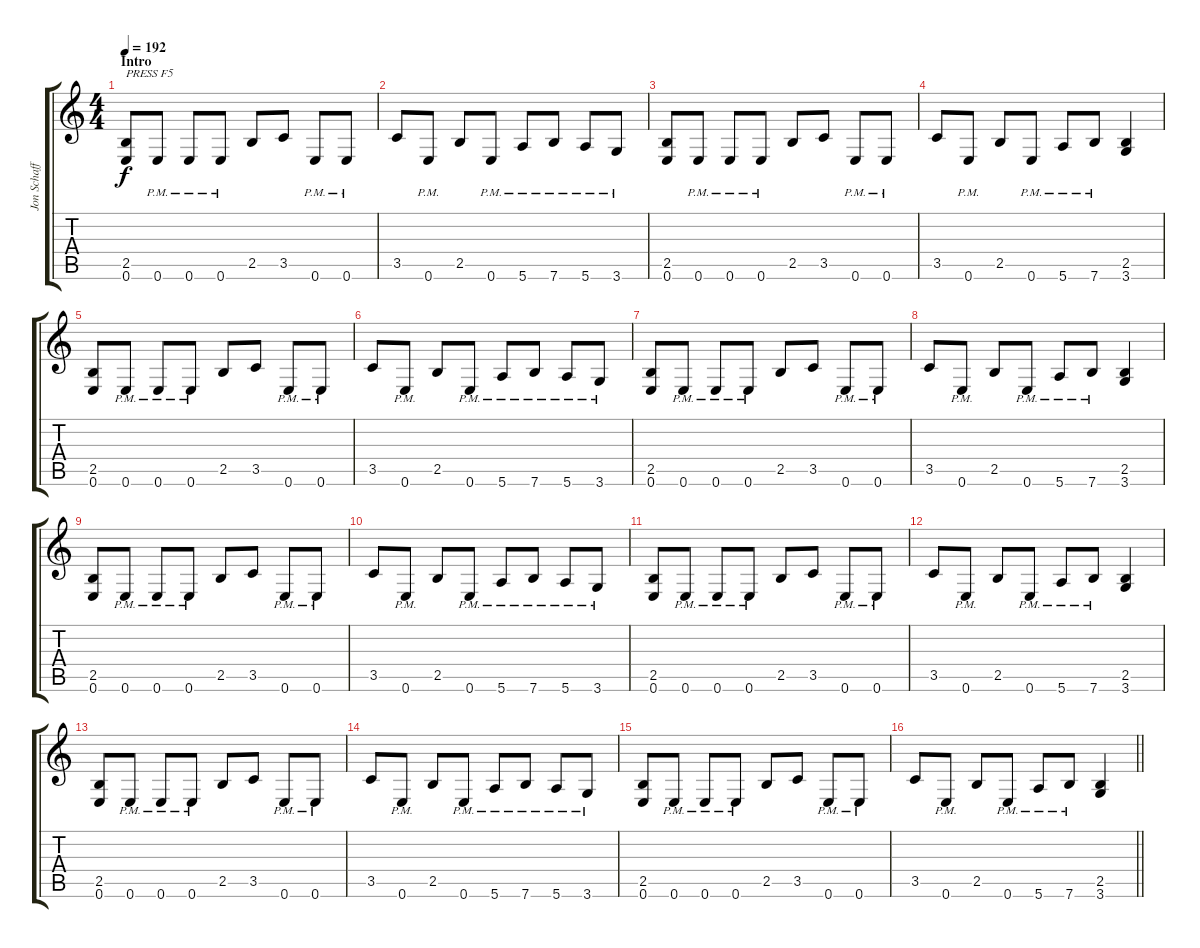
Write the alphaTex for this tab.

\track ("Jon Schaffer" "Jon Schaff") {instrument distortionguitar}
\staff {score tabs}
\tuning (E4 B3 G3 D3 A2 E2) {hide}
\ts (4 4)
\section ("" "Intro")
\tempo 192
\clef g2
\ks c
(2.5 0.6).8{txt "PRESS F5 " dy f instrument distortionguitar} 0.6{pm}.8 0.6{pm}.8 0.6{pm}.8 2.5.8 3.5.8 0.6{pm}.8 0.6{pm}.8 |
3.5.8 0.6{pm}.8 2.5.8 0.6{pm}.8 5.6{pm}.8 7.6{pm}.8 5.6{pm}.8 3.6{pm}.8 |
(2.5 0.6).8 0.6{pm}.8 0.6{pm}.8 0.6{pm}.8 2.5.8 3.5.8 0.6{pm}.8 0.6{pm}.8 |
3.5.8 0.6{pm}.8 2.5.8 0.6{pm}.8 5.6{pm}.8 7.6{pm}.8 (2.5 3.6).4 |
(2.5 0.6).8 0.6{pm}.8 0.6{pm}.8 0.6{pm}.8 2.5.8 3.5.8 0.6{pm}.8 0.6{pm}.8 |
3.5.8 0.6{pm}.8 2.5.8 0.6{pm}.8 5.6{pm}.8 7.6{pm}.8 5.6{pm}.8 3.6{pm}.8 |
(2.5 0.6).8 0.6{pm}.8 0.6{pm}.8 0.6{pm}.8 2.5.8 3.5.8 0.6{pm}.8 0.6{pm}.8 |
3.5.8 0.6{pm}.8 2.5.8 0.6{pm}.8 5.6{pm}.8 7.6{pm}.8 (2.5 3.6).4 |
(2.5 0.6).8 0.6{pm}.8 0.6{pm}.8 0.6{pm}.8 2.5.8 3.5.8 0.6{pm}.8 0.6{pm}.8 |
3.5.8 0.6{pm}.8 2.5.8 0.6{pm}.8 5.6{pm}.8 7.6{pm}.8 5.6{pm}.8 3.6{pm}.8 |
(2.5 0.6).8 0.6{pm}.8 0.6{pm}.8 0.6{pm}.8 2.5.8 3.5.8 0.6{pm}.8 0.6{pm}.8 |
3.5.8 0.6{pm}.8 2.5.8 0.6{pm}.8 5.6{pm}.8 7.6{pm}.8 (2.5 3.6).4 |
(2.5 0.6).8 0.6{pm}.8 0.6{pm}.8 0.6{pm}.8 2.5.8 3.5.8 0.6{pm}.8 0.6{pm}.8 |
3.5.8 0.6{pm}.8 2.5.8 0.6{pm}.8 5.6{pm}.8 7.6{pm}.8 5.6{pm}.8 3.6{pm}.8 |
(2.5 0.6).8 0.6{pm}.8 0.6{pm}.8 0.6{pm}.8 2.5.8 3.5.8 0.6{pm}.8 0.6{pm}.8 |
\barLineRight lightlight
3.5.8 0.6{pm}.8 2.5.8 0.6{pm}.8 5.6{pm}.8 7.6{pm}.8 (2.5 3.6).4
